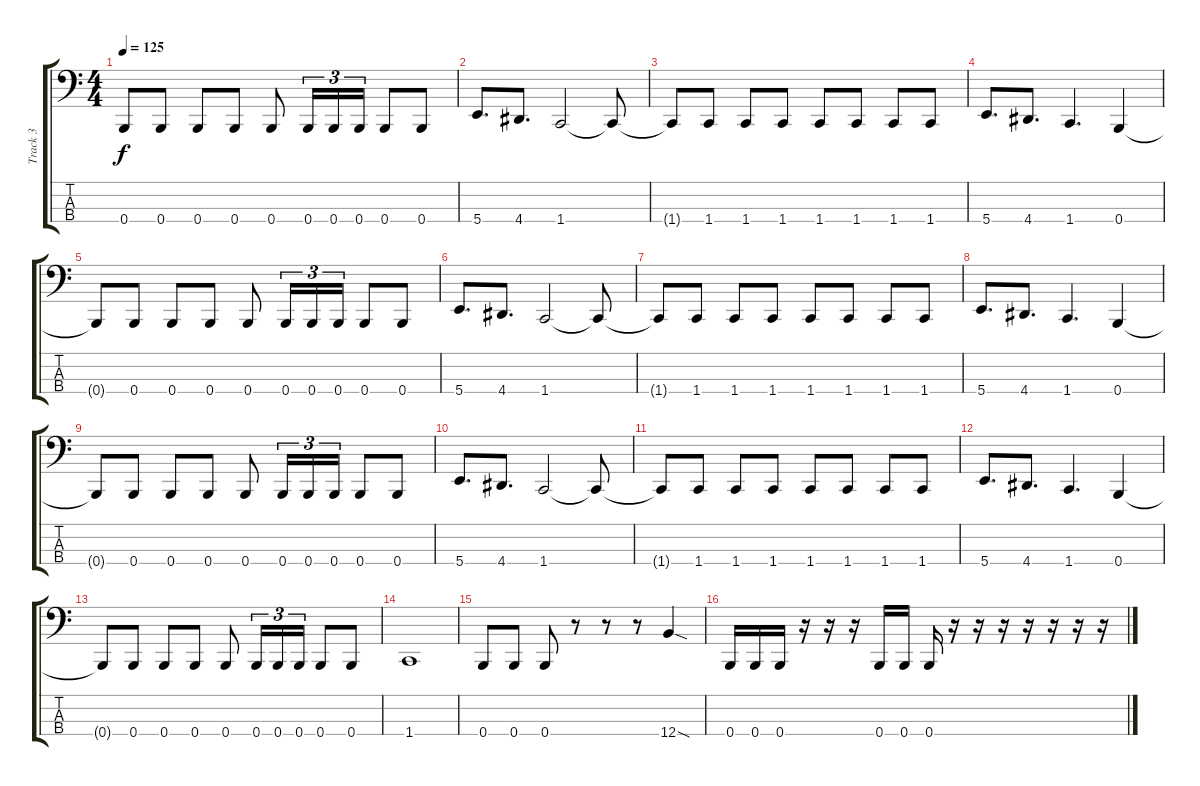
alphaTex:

\track ("Track 3" "Track 3") {instrument electricbasspick}
\staff {score tabs}
\tuning (E2 B1 Gb1 B0) {hide}
\ts (4 4)
\tempo 125
\clef f4
\ks c
0.4{t}.8{dy f} 0.4.8 0.4.8 0.4.8 0.4.8 0.4.16{tu (3 2)} 0.4.16{tu (3 2)} 0.4.16{tu (3 2)} 0.4.8 0.4.8 |
5.4.8{d} 4.4.8{d} 1.4.2 1.4{t}.8 |
1.4{t}.8 1.4.8 1.4.8 1.4.8 1.4.8 1.4.8 1.4.8 1.4.8 |
5.4.8{d} 4.4.8{d} 1.4.4{d} 0.4.4 |
0.4{t}.8 0.4.8 0.4.8 0.4.8 0.4.8 0.4.16{tu (3 2)} 0.4.16{tu (3 2)} 0.4.16{tu (3 2)} 0.4.8 0.4.8 |
5.4.8{d} 4.4.8{d} 1.4.2 1.4{t}.8 |
1.4{t}.8 1.4.8 1.4.8 1.4.8 1.4.8 1.4.8 1.4.8 1.4.8 |
5.4.8{d} 4.4.8{d} 1.4.4{d} 0.4.4 |
0.4{t}.8 0.4.8 0.4.8 0.4.8 0.4.8 0.4.16{tu (3 2)} 0.4.16{tu (3 2)} 0.4.16{tu (3 2)} 0.4.8 0.4.8 |
5.4.8{d} 4.4.8{d} 1.4.2 1.4{t}.8 |
1.4{t}.8 1.4.8 1.4.8 1.4.8 1.4.8 1.4.8 1.4.8 1.4.8 |
5.4.8{d} 4.4.8{d} 1.4.4{d} 0.4.4 |
0.4{t}.8 0.4.8 0.4.8 0.4.8 0.4.8 0.4.16{tu (3 2)} 0.4.16{tu (3 2)} 0.4.16{tu (3 2)} 0.4.8 0.4.8 |
1.4.1 |
0.4.8 0.4.8 0.4.8 r.8 r.8 r.8 12.4{sod}.4 |
0.4.16 0.4.16 0.4.16 r.16 r.16 r.16 0.4.16 0.4.16 0.4.16 r.16 r.16 r.16 r.16 r.16 r.16 r.16
